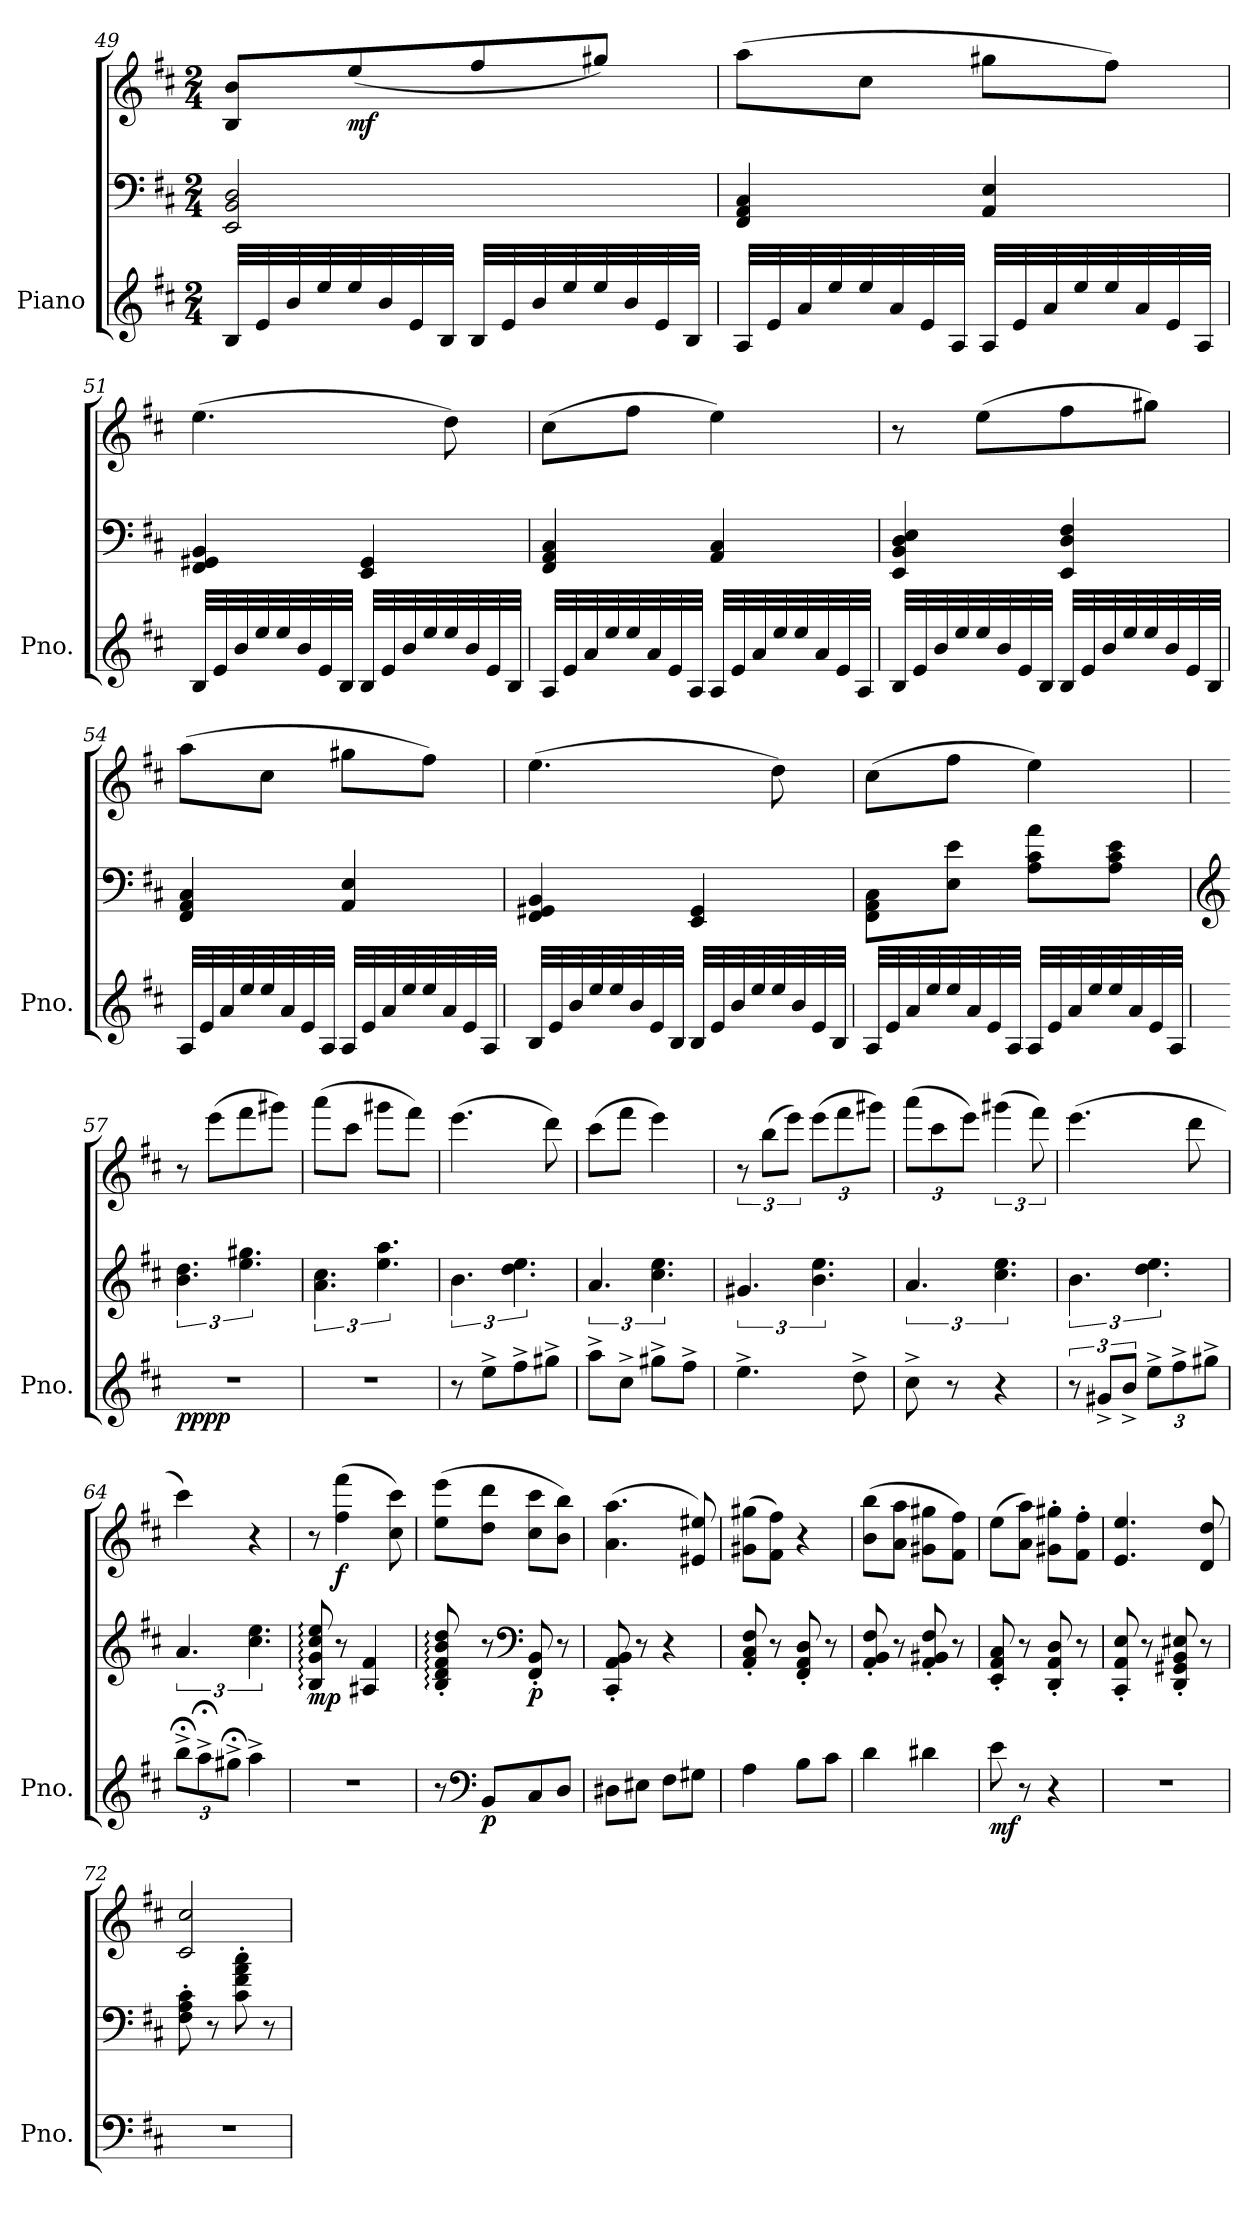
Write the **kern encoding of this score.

**kern	**kern	**kern	**dynam
*part1	*part1	*part1	*part1
*staff3	*staff2	*staff1	*staff1/2/3
*I"Piano	*	*	*
*I'Pno.	*	*	*
*clefG2	*clefF4	*clefG2	*
*k[f#c#]	*k[f#c#]	*k[f#c#]	*
*M2/4	*M2/4	*M2/4	*
*MM60	*MM60	*MM60	*
=49	=49	=49	=49
!	!	!	!LO:DY:b=3
!	!	!	!LO:DY:n=1:b=2
32B/LLL	2EE/ 2BB/ 2D/	8B/ 8b/L	pp mp
32e/	.	.	.
32b/	.	.	.
32ee/	.	.	.
!	!	!	!LO:DY:n=2:b
32ee/	.	(<8ee/	mf
32b/	.	.	.
32e/	.	.	.
32B/JJJ	.	.	.
32B/LLL	.	8ff#/	.
32e/	.	.	.
32b/	.	.	.
32ee/	.	.	.
32ee/	.	8gg#X/J)	.
32b/	.	.	.
32e/	.	.	.
32B/JJJ	.	.	.
!!LO:LB:g=z
=50	=50	=50	=50
32A/LLL	4FF#/ 4AA/ 4C#/	(>8aa\L	.
32e/	.	.	.
32a/	.	.	.
32ee/	.	.	.
32ee/	.	8cc#\J	.
32a/	.	.	.
32e/	.	.	.
32A/JJJ	.	.	.
32A/LLL	4AA/ 4E/	8gg#X\L	.
32e/	.	.	.
32a/	.	.	.
32ee/	.	.	.
32ee/	.	8ff#\J)	.
32a/	.	.	.
32e/	.	.	.
32A/JJJ	.	.	.
=51	=51	=51	=51
32B/LLL	4FF#/ 4GG#X/ 4BB/	(>4.ee\	.
32e/	.	.	.
32b/	.	.	.
32ee/	.	.	.
32ee/	.	.	.
32b/	.	.	.
32e/	.	.	.
32B/JJJ	.	.	.
32B/LLL	4EE/ 4GG#/	.	.
32e/	.	.	.
32b/	.	.	.
32ee/	.	.	.
32ee/	.	8dd\)	.
32b/	.	.	.
32e/	.	.	.
32B/JJJ	.	.	.
=52	=52	=52	=52
32A/LLL	4FF#/ 4AA/ 4C#/	(>8cc#\L	.
32e/	.	.	.
32a/	.	.	.
32ee/	.	.	.
32ee/	.	8ff#\J	.
32a/	.	.	.
32e/	.	.	.
32A/JJJ	.	.	.
32A/LLL	4AA/ 4C#/	4ee\)	.
32e/	.	.	.
32a/	.	.	.
32ee/	.	.	.
32ee/	.	.	.
32a/	.	.	.
32e/	.	.	.
32A/JJJ	.	.	.
=53	=53	=53	=53
32B/LLL	4EE/ 4BB/ 4D/ 4E/	8r	.
32e/	.	.	.
32b/	.	.	.
32ee/	.	.	.
32ee/	.	(>8ee\L	.
32b/	.	.	.
32e/	.	.	.
32B/JJJ	.	.	.
32B/LLL	4EE/ 4D/ 4F#/	8ff#\	.
32e/	.	.	.
32b/	.	.	.
32ee/	.	.	.
32ee/	.	8gg#X\J)	.
32b/	.	.	.
32e/	.	.	.
32B/JJJ	.	.	.
!!LO:LB:g=z
=54	=54	=54	=54
32A/LLL	4FF#/ 4AA/ 4C#/	(>8aa\L	.
32e/	.	.	.
32a/	.	.	.
32ee/	.	.	.
32ee/	.	8cc#\J	.
32a/	.	.	.
32e/	.	.	.
32A/JJJ	.	.	.
32A/LLL	4AA/ 4E/	8gg#X\L	.
32e/	.	.	.
32a/	.	.	.
32ee/	.	.	.
32ee/	.	8ff#\J)	.
32a/	.	.	.
32e/	.	.	.
32A/JJJ	.	.	.
=55	=55	=55	=55
32B/LLL	4FF#/ 4GG#X/ 4BB/	(>4.ee\	.
32e/	.	.	.
32b/	.	.	.
32ee/	.	.	.
32ee/	.	.	.
32b/	.	.	.
32e/	.	.	.
32B/JJJ	.	.	.
32B/LLL	4EE/ 4GG#/	.	.
32e/	.	.	.
32b/	.	.	.
32ee/	.	.	.
32ee/	.	8dd\)	.
32b/	.	.	.
32e/	.	.	.
32B/JJJ	.	.	.
=56	=56	=56	=56
32A/LLL	8FF#\ 8AA\ 8C#\L	(>8cc#\L	.
32e/	.	.	.
32a/	.	.	.
32ee/	.	.	.
32ee/	8E\ 8e\J	8ff#\J	.
32a/	.	.	.
32e/	.	.	.
32A/JJJ	.	.	.
32A/LLL	8A\ 8c#\ 8a\L	4ee\)	.
32e/	.	.	.
32a/	.	.	.
32ee/	.	.	.
32ee/	8A\ 8c#\ 8e\J	.	.
32a/	.	.	.
32e/	.	.	.
32A/JJJ	.	.	.
=57	=57	=57	=57
*	*clefG2	*	*
!	!	!	!LO:DY:b=3
!	!	!	!LO:DY:n=1:b=2
2r	6.b\ 6.dd\	8r	pp pp
.	.	(>8eee\L	.
.	6.ee\ 6.gg#X\	8fff#\	.
.	.	8ggg#X\J)	.
=58	=58	=58	=58
2r	6.a\ 6.cc#\	(>8aaa\L	.
.	.	8ccc#\J	.
.	6.ee\ 6.aa\	8ggg#X\L	.
.	.	8fff#\J)	.
=59	=59	=59	=59
8r	6.b\	(>4.eee\	.
8ee^\L	.	.	.
8ff#^\	6.dd\ 6.ee\	.	.
8gg#X^\J	.	8ddd\)	.
!!LO:LB:g=z
=60	=60	=60	=60
8aa^\L	6.a/	(>8ccc#\L	.
8cc#^\J	.	8fff#\J	.
8gg#X^\L	6.cc#\ 6.ee\	4eee\)	.
8ff#^\J	.	.	.
=61	=61	=61	=61
4.ee^\	6.g#X/	12r	.
.	.	(>12bb\L	.
.	.	12eee\J)	.
*	*	*Xbrackettup	*
.	6.b\ 6.ee\	(>12eee\L	.
.	.	12fff#\	.
8dd^\	.	.	.
.	.	12ggg#X\J)	.
=62	=62	=62	=62
8cc#^\	6.a/	(>12aaa\L	.
.	.	12ccc#\	.
8r	.	.	.
.	.	12eee\J)	.
*	*	*brackettup	*
4r	6.cc#\ 6.ee\	(>6ggg#X\	.
.	.	12fff#\)	.
=63	=63	=63	=63
12r	6.b\	(>4.eee\	.
12g#X^/L	.	.	.
12b^/J	.	.	.
*Xbrackettup	*	*	*
12ee^\L	6.dd\ 6.ee\	.	.
12ff#^\	.	.	.
.	.	8ddd\	.
12gg#X^\J	.	.	.
=64	=64	=64	=64
12bb;<^\L	6.a/	4ccc#\)	.
12aa;<^\	.	.	.
12gg#X;<^\J	.	.	.
4aa^\	6.cc#\ 6.ee\	4r	.
=65	=65	=65	=65
!	!	!	!LO:DY:b=2
2r	8B/: 8g/: 8cc#/: 8ee/:	8r	mp
!	!	!	!LO:DY:b
.	8r	(>4ff#\ 4fff#\	f
.	4A#X/ 4f#/	.	.
.	.	8cc#\ 8ccc#\)	.
=66	=66	=66	=66
8r	8B/:' 8d/:' 8f#/:' 8b/:' 8dd/:'	(>8ee\ 8eee\L	.
*clefF4	*	*	*
!	!	!	!LO:DY:b=3
8BB/L	8r	8dd\ 8ddd\J	p
*	*clefF4	*	*
!	!	!	!LO:DY:b=2
8C#/	8FF#/' 8BB/'	8cc#\ 8ccc#\L	p
8D/J	8r	8b\ 8bb\J)	.
=67	=67	=67	=67
8D#X\L	8CC#/' 8AA/' 8BB/'	(>4.a\ 4.aa\	.
8E#X\J	8r	.	.
8F#\L	4r	.	.
8G#X\J	.	8e#X/ 8ee#X/)	.
=68	=68	=68	=68
4A\	8AA/' 8C#/' 8F#/'	(>8g#X\ 8gg#X\L	.
.	8r	8f#\ 8ff#\J)	.
8B\L	8FF#/' 8AA/' 8D/'	4r	.
8c#\J	8r	.	.
!!LO:PB:g=z
=69	=69	=69	=69
4d\	8AA/' 8BB/' 8F#/'	(>8b\ 8bb\L	.
.	8r	8a\ 8aa\J	.
4d#X\	8AA/' 8BB#X/' 8F#/'	8g#X\ 8gg#X\L	.
.	8r	8f#\ 8ff#\J)	.
=70	=70	=70	=70
!	!	!	!LO:DY:b=3
8e\	8EE/' 8AA/' 8C#/'	(>8ee\L	mf
8r	8r	8a\ 8aa\J)	.
4r	8DD/' 8AA/' 8D/'	8g#X\' 8gg#X\'L	.
.	8r	8f#\' 8ff#\'J	.
=71	=71	=71	=71
2r	8CC#/' 8AA/' 8E/'	4.e/ 4.ee/	.
.	8r	.	.
.	8DD/' 8GG#X/' 8BB/' 8E#X/'	.	.
.	8r	8d/ 8dd/	.
=72	=72	=72	=72
2r	8F#\' 8A\' 8c#\'	2c#/ 2cc#/	.
.	8r	.	.
.	8c#\' 8f#\' 8a\' 8cc#\'	.	.
.	8r	.	.
=	=	=	=
*-	*-	*-	*-
